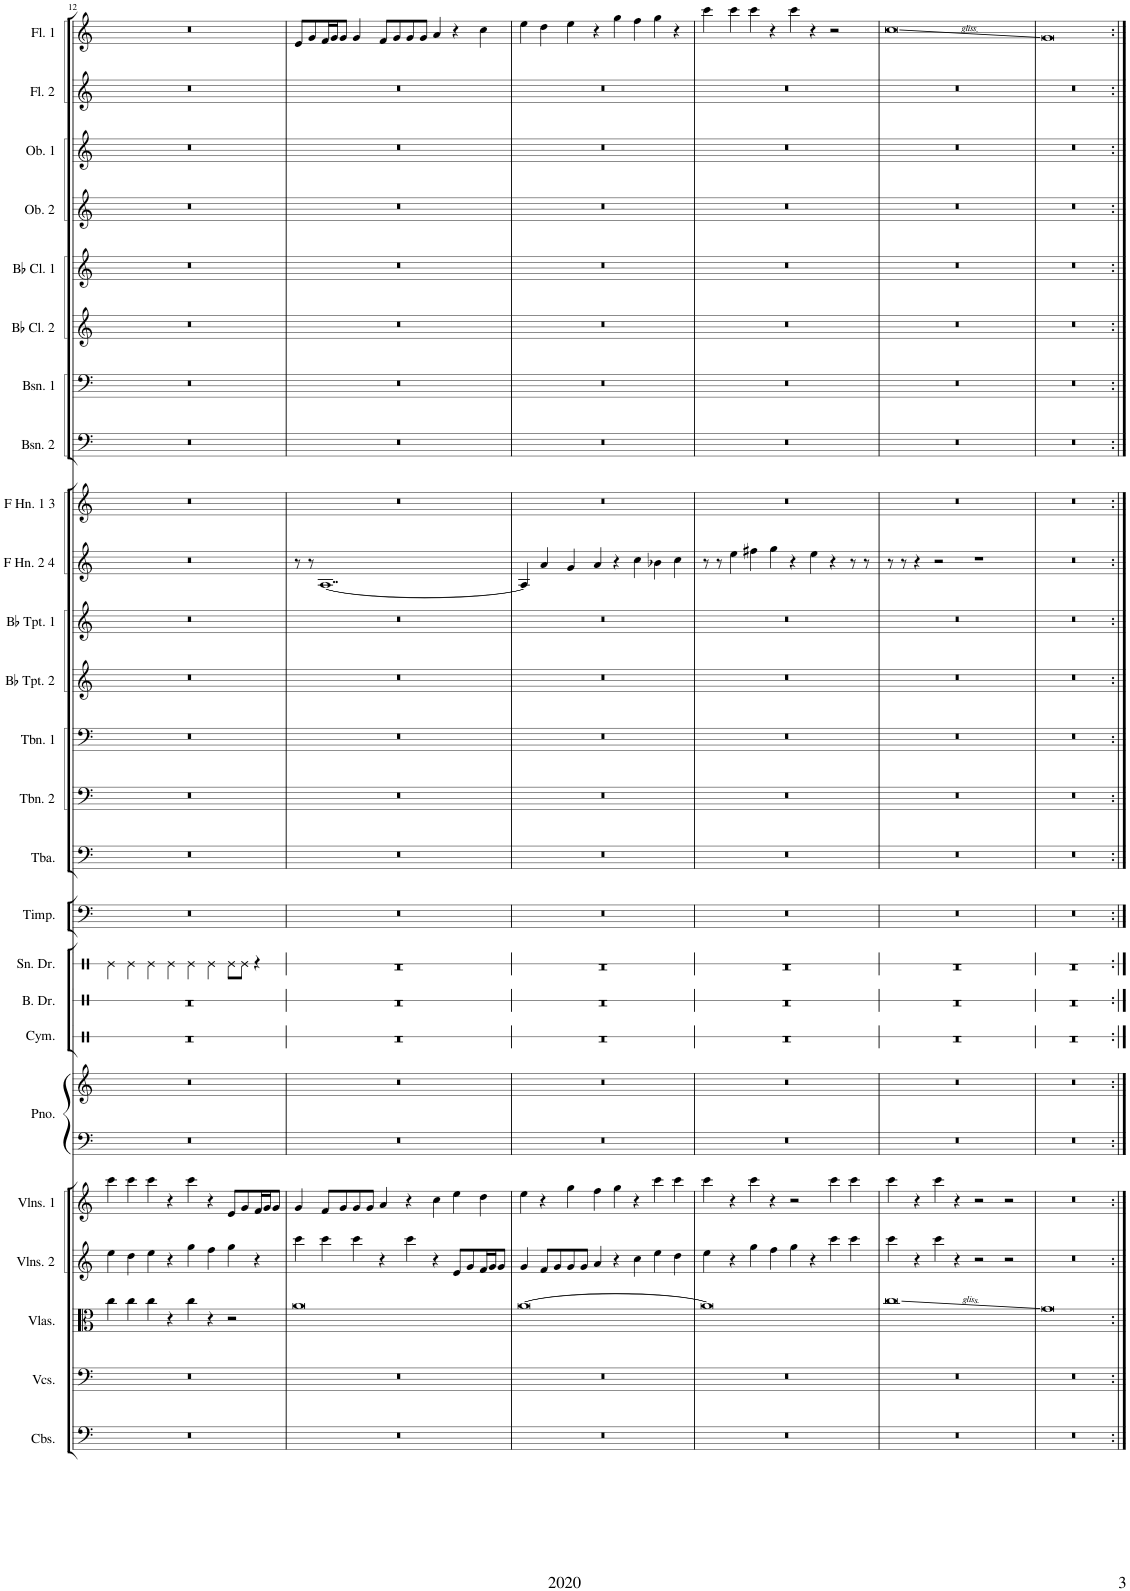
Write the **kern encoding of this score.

**kern	**kern	**kern	**kern	**kern	**kern	**kern	**kern	**kern	**kern	**kern	**kern	**kern	**kern	**kern	**kern	**kern	**kern	**kern	**kern	**kern	**kern	**kern	**kern	**kern	**kern
*part25	*part24	*part23	*part22	*part21	*part20	*part20	*part19	*part18	*part17	*part16	*part15	*part14	*part13	*part12	*part11	*part10	*part9	*part8	*part7	*part6	*part5	*part4	*part3	*part2	*part1
*staff26	*staff25	*staff24	*staff23	*staff22	*staff21	*staff20	*staff19	*staff18	*staff17	*staff16	*staff15	*staff14	*staff13	*staff12	*staff11	*staff10	*staff9	*staff8	*staff7	*staff6	*staff5	*staff4	*staff3	*staff2	*staff1
*I"Contrabasses	*I"Violoncellos	*I"Violas	*I"Violins 2	*I"Violins 1	*I"Piano	*	*I"Cymbal	*I"Bass Drum	*I"Snare Drum	*I"Timpani	*I"Tuba	*I"Trombone 2	*I"Trombone 1	*I"Bb Trumpet 2	*I"Bb Trumpet 1	*I"F Horn 2 &amp; 4	*I"F Horn 1 &amp; 3	*I"Bassoon 2	*I"Bassoon 1	*I"Bb Clarinet 2	*I"Bb Clarinet 1	*I"Oboe 2	*I"Oboe 1	*I"Flute 2	*I"Flute 1
*I'Cbs.	*I'Vcs.	*I'Vlas.	*I'Vlns. 2	*I'Vlns. 1	*I'Pno.	*	*I'Cym.	*I'B. Dr.	*I'Sn. Dr.	*I'Timp.	*I'Tba.	*I'Tbn. 2	*I'Tbn. 1	*I'Bb Tpt. 2	*I'Bb Tpt. 1	*I'F Hn. 2 4	*I'F Hn. 1 3	*I'Bsn. 2	*I'Bsn. 1	*I'Bb Cl. 2	*I'Bb Cl. 1	*I'Ob. 2	*I'Ob. 1	*I'Fl. 2	*I'Fl. 1
!!LO:PB:g=z
*clefF4	*clefF4	*clefC3	*clefG2	*clefG2	*clefF4	*clefG2	*clefX	*clefX	*clefX	*clefF4	*clefF4	*clefF4	*clefF4	*clefG2	*clefG2	*clefG2	*clefG2	*clefF4	*clefF4	*clefG2	*clefG2	*clefG2	*clefG2	*clefG2	*clefG2
*Trd7c12	*	*	*	*	*	*	*	*	*	*	*	*	*	*Trd1c2	*Trd1c2	*Trd4c7	*Trd4c7	*	*	*Trd1c2	*Trd1c2	*	*	*	*
*k[]	*k[]	*k[]	*k[]	*k[]	*k[]	*k[]	*k[]	*k[]	*k[]	*k[]	*k[]	*k[]	*k[]	*k[]	*k[]	*k[]	*k[]	*k[]	*k[]	*k[]	*k[]	*k[]	*k[]	*k[]	*k[]
*M16/8	*M16/8	*M16/8	*M16/8	*M16/8	*M16/8	*M16/8	*M16/8	*M16/8	*M16/8	*M16/8	*M16/8	*M16/8	*M16/8	*M16/8	*M16/8	*M16/8	*M16/8	*M16/8	*M16/8	*M16/8	*M16/8	*M16/8	*M16/8	*M16/8	*M16/8
=12	=12	=12	=12	=12	=12	=12	=12	=12	=12	=12	=12	=12	=12	=12	=12	=12	=12	=12	=12	=12	=12	=12	=12	=12	=12
0r	0r	4cc\	4ee\	4ccc\	0r	0r	0r	0r	4Re\	0r	0r	0r	0r	0r	0r	0r	0r	0r	0r	0r	0r	0r	0r	0r	0r
.	.	4cc\	4dd\	4ccc\	.	.	.	.	4Re\	.	.	.	.	.	.	.	.	.	.	.	.	.	.	.	.
.	.	4cc\	4ee\	4ccc\	.	.	.	.	4Re\	.	.	.	.	.	.	.	.	.	.	.	.	.	.	.	.
.	.	4r	4r	4r	.	.	.	.	4Re\	.	.	.	.	.	.	.	.	.	.	.	.	.	.	.	.
.	.	4cc\	4gg\	4ccc\	.	.	.	.	4Re\	.	.	.	.	.	.	.	.	.	.	.	.	.	.	.	.
.	.	4r	4ff\	4r	.	.	.	.	4Re\	.	.	.	.	.	.	.	.	.	.	.	.	.	.	.	.
.	.	2r	4gg\	8e/L	.	.	.	.	8Re\L	.	.	.	.	.	.	.	.	.	.	.	.	.	.	.	.
.	.	.	.	8g/	.	.	.	.	8Re\J	.	.	.	.	.	.	.	.	.	.	.	.	.	.	.	.
.	.	.	4r	16f/L	.	.	.	.	4r	.	.	.	.	.	.	.	.	.	.	.	.	.	.	.	.
.	.	.	.	16g/J	.	.	.	.	.	.	.	.	.	.	.	.	.	.	.	.	.	.	.	.	.
.	.	.	.	8g/J	.	.	.	.	.	.	.	.	.	.	.	.	.	.	.	.	.	.	.	.	.
=13	=13	=13	=13	=13	=13	=13	=13	=13	=13	=13	=13	=13	=13	=13	=13	=13	=13	=13	=13	=13	=13	=13	=13	=13	=13
0r	0r	0a	4ccc\	4g/	0r	0r	0r	0r	0r	0r	0r	0r	0r	0r	0r	8r	0r	0r	0r	0r	0r	0r	0r	0r	8e/L
.	.	.	.	.	.	.	.	.	.	.	.	.	.	.	.	8r	.	.	.	.	.	.	.	.	8g/
.	.	.	4ccc\	8f/L	.	.	.	.	.	.	.	.	.	.	.	[1..A	.	.	.	.	.	.	.	.	16f/L
.	.	.	.	.	.	.	.	.	.	.	.	.	.	.	.	.	.	.	.	.	.	.	.	.	16g/J
.	.	.	.	8g/	.	.	.	.	.	.	.	.	.	.	.	.	.	.	.	.	.	.	.	.	8g/J
.	.	.	4ccc\	8g/	.	.	.	.	.	.	.	.	.	.	.	.	.	.	.	.	.	.	.	.	4g/
.	.	.	.	8g/J	.	.	.	.	.	.	.	.	.	.	.	.	.	.	.	.	.	.	.	.	.
.	.	.	4r	4a/	.	.	.	.	.	.	.	.	.	.	.	.	.	.	.	.	.	.	.	.	8f/L
.	.	.	.	.	.	.	.	.	.	.	.	.	.	.	.	.	.	.	.	.	.	.	.	.	8g/
.	.	.	4ccc\	4r	.	.	.	.	.	.	.	.	.	.	.	.	.	.	.	.	.	.	.	.	8g/
.	.	.	.	.	.	.	.	.	.	.	.	.	.	.	.	.	.	.	.	.	.	.	.	.	8g/J
.	.	.	4r	4cc\	.	.	.	.	.	.	.	.	.	.	.	.	.	.	.	.	.	.	.	.	4a/
.	.	.	8e/L	4ee\	.	.	.	.	.	.	.	.	.	.	.	.	.	.	.	.	.	.	.	.	4r
.	.	.	8g/	.	.	.	.	.	.	.	.	.	.	.	.	.	.	.	.	.	.	.	.	.	.
.	.	.	16f/L	4dd\	.	.	.	.	.	.	.	.	.	.	.	.	.	.	.	.	.	.	.	.	4cc\
.	.	.	16g/J	.	.	.	.	.	.	.	.	.	.	.	.	.	.	.	.	.	.	.	.	.	.
.	.	.	8g/J	.	.	.	.	.	.	.	.	.	.	.	.	.	.	.	.	.	.	.	.	.	.
=14	=14	=14	=14	=14	=14	=14	=14	=14	=14	=14	=14	=14	=14	=14	=14	=14	=14	=14	=14	=14	=14	=14	=14	=14	=14
0r	0r	[0a	4g/	4ee\	0r	0r	0r	0r	0r	0r	0r	0r	0r	0r	0r	4A/]	0r	0r	0r	0r	0r	0r	0r	0r	4ee\
.	.	.	8f/L	4r	.	.	.	.	.	.	.	.	.	.	.	4a/	.	.	.	.	.	.	.	.	4dd\
.	.	.	8g/	.	.	.	.	.	.	.	.	.	.	.	.	.	.	.	.	.	.	.	.	.	.
.	.	.	8g/	4gg\	.	.	.	.	.	.	.	.	.	.	.	4g/	.	.	.	.	.	.	.	.	4ee\
.	.	.	8g/J	.	.	.	.	.	.	.	.	.	.	.	.	.	.	.	.	.	.	.	.	.	.
.	.	.	4a/	4ff\	.	.	.	.	.	.	.	.	.	.	.	4a/	.	.	.	.	.	.	.	.	4r
.	.	.	4r	4gg\	.	.	.	.	.	.	.	.	.	.	.	4r	.	.	.	.	.	.	.	.	4gg\
.	.	.	4cc\	4r	.	.	.	.	.	.	.	.	.	.	.	4cc\	.	.	.	.	.	.	.	.	4ff\
.	.	.	4ee\	4ccc\	.	.	.	.	.	.	.	.	.	.	.	4b-X\	.	.	.	.	.	.	.	.	4gg\
.	.	.	4dd\	4ccc\	.	.	.	.	.	.	.	.	.	.	.	4cc\	.	.	.	.	.	.	.	.	4r
=15	=15	=15	=15	=15	=15	=15	=15	=15	=15	=15	=15	=15	=15	=15	=15	=15	=15	=15	=15	=15	=15	=15	=15	=15	=15
0r	0r	0a]	4ee\	4ccc\	0r	0r	0r	0r	0r	0r	0r	0r	0r	0r	0r	8r	0r	0r	0r	0r	0r	0r	0r	0r	4ccc\
.	.	.	.	.	.	.	.	.	.	.	.	.	.	.	.	8r	.	.	.	.	.	.	.	.	.
.	.	.	4r	4r	.	.	.	.	.	.	.	.	.	.	.	4ee\	.	.	.	.	.	.	.	.	4ccc\
.	.	.	4gg\	4ccc\	.	.	.	.	.	.	.	.	.	.	.	4ff#X\	.	.	.	.	.	.	.	.	4ccc\
.	.	.	4ff\	4r	.	.	.	.	.	.	.	.	.	.	.	4gg\	.	.	.	.	.	.	.	.	4r
.	.	.	4gg\	2r	.	.	.	.	.	.	.	.	.	.	.	4r	.	.	.	.	.	.	.	.	4ccc\
.	.	.	4r	.	.	.	.	.	.	.	.	.	.	.	.	4ee\	.	.	.	.	.	.	.	.	4r
.	.	.	4ccc\	4ccc\	.	.	.	.	.	.	.	.	.	.	.	4r	.	.	.	.	.	.	.	.	2r
.	.	.	4ccc\	4ccc\	.	.	.	.	.	.	.	.	.	.	.	8r	.	.	.	.	.	.	.	.	.
.	.	.	.	.	.	.	.	.	.	.	.	.	.	.	.	8r	.	.	.	.	.	.	.	.	.
=16	=16	=16	=16	=16	=16	=16	=16	=16	=16	=16	=16	=16	=16	=16	=16	=16	=16	=16	=16	=16	=16	=16	=16	=16	=16
0r	0r	0cc	4ccc\	4ccc\	0r	0r	0r	0r	0r	0r	0r	0r	0r	0r	0r	8r	0r	0r	0r	0r	0r	0r	0r	0r	0cc
.	.	.	.	.	.	.	.	.	.	.	.	.	.	.	.	8r	.	.	.	.	.	.	.	.	.
.	.	.	4r	4r	.	.	.	.	.	.	.	.	.	.	.	4r	.	.	.	.	.	.	.	.	.
.	.	.	4ccc\	4ccc\	.	.	.	.	.	.	.	.	.	.	.	2r	.	.	.	.	.	.	.	.	.
.	.	.	4r	4r	.	.	.	.	.	.	.	.	.	.	.	.	.	.	.	.	.	.	.	.	.
.	.	.	2r	2r	.	.	.	.	.	.	.	.	.	.	.	1r	.	.	.	.	.	.	.	.	.
.	.	.	2r	2r	.	.	.	.	.	.	.	.	.	.	.	.	.	.	.	.	.	.	.	.	.
=17	=17	=17	=17	=17	=17	=17	=17	=17	=17	=17	=17	=17	=17	=17	=17	=17	=17	=17	=17	=17	=17	=17	=17	=17	=17
0r	0r	0g	0r	0r	0r	0r	0r	0r	0r	0r	0r	0r	0r	0r	0r	0r	0r	0r	0r	0r	0r	0r	0r	0r	0g
=:|!	=:|!	=:|!	=:|!	=:|!	=:|!	=:|!	=:|!	=:|!	=:|!	=:|!	=:|!	=:|!	=:|!	=:|!	=:|!	=:|!	=:|!	=:|!	=:|!	=:|!	=:|!	=:|!	=:|!	=:|!	=:|!
*-	*-	*-	*-	*-	*-	*-	*-	*-	*-	*-	*-	*-	*-	*-	*-	*-	*-	*-	*-	*-	*-	*-	*-	*-	*-
